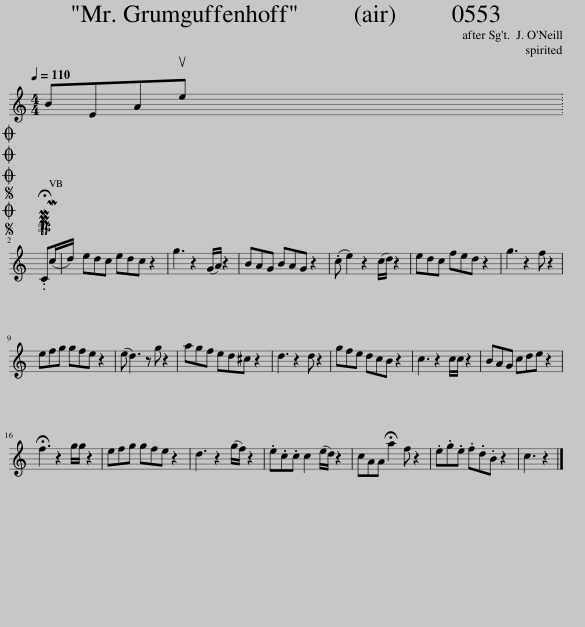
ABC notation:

X:1
L:1/8
Q:1/4=110
M:4/4
I:linebreak $
K:C
V:1 treble
V:1
 BEAue x2002 |$SOSOOO .!fermata!PMTC(Mc/d/) | edc edc z2 | g3 z2 (G/A/) z2 | BAG BAG z2 | %5
 (.c e2) z2 (c/d/) z2 | edc fed z2 | g3 z2 f z2 |$ efg gfe z2 | (e d3) z g z2 | %10
 agf ed^c z2 | d3 z2 d z2 | gfe dcB z2 | c3 z2 c/c/ z2 | BAG cde z2 |$ %15
 !fermata!f3 z2 g/g/ z2 | efg gfe z2 | d3 z2 (g/f/) z2 | .e.c.c c2 (e/d/) z2 | cAA !fermata!a2 f z2 | %20
 .e.g.e .f.d.B z2 | c3 z2 |] %22
